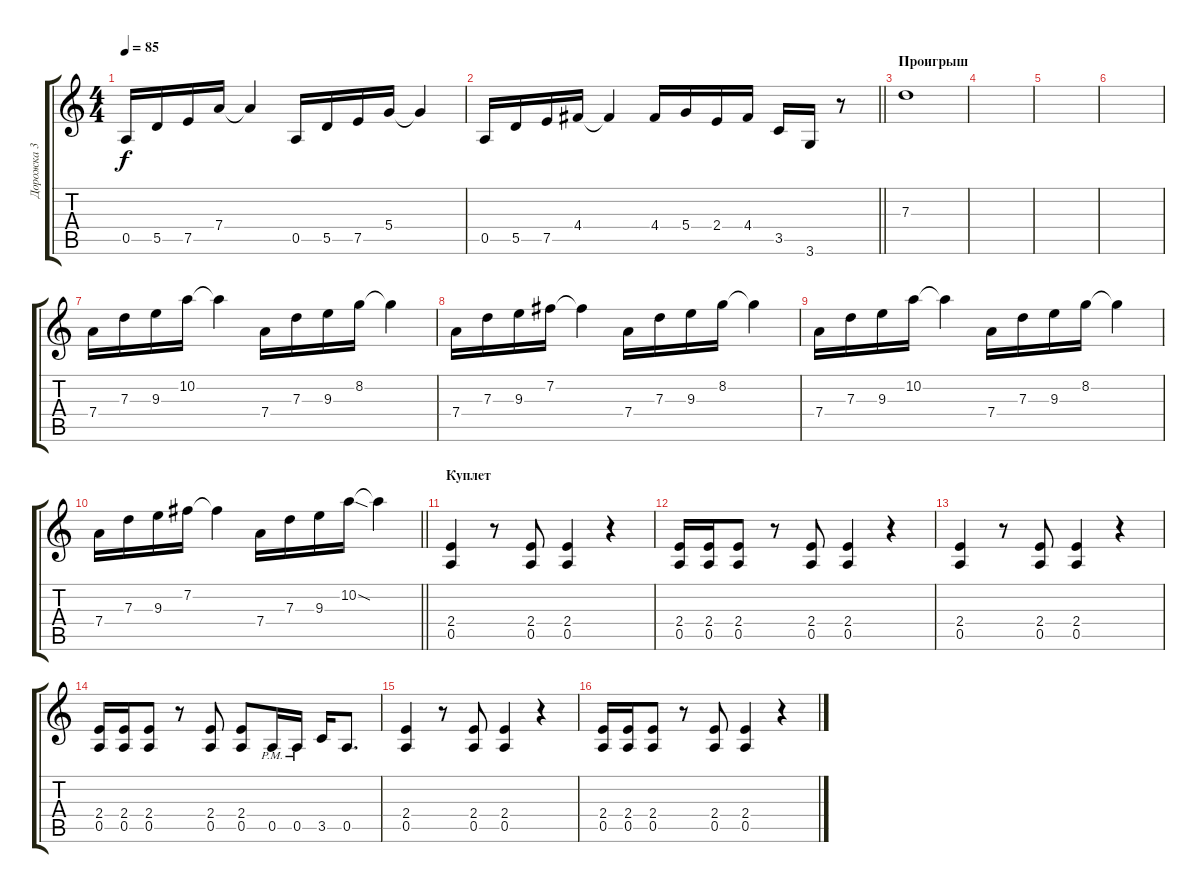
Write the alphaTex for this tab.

\track ("Дорожка 3" "Дорожка 3") {instrument distortionguitar}
\staff {score tabs}
\tuning (E4 B3 G3 D3 A2 E2) {hide}
\ts (4 4)
\tempo 85
\clef g2
\ks c
0.5.16{dy f} 5.5.16 7.5.16 7.4.16 7.4{t}.4 0.5.16 5.5.16 7.5.16 5.4.16 5.4{t}.4 |
\barLineRight lightlight
0.5.16 5.5.16 7.5.16 4.4.16 4.4{t}.4 4.4.16 5.4.16 2.4.16 4.4.16 3.5.16 3.6.16 r.8 |
\section ("" "Проигрыш")
7.3.1 |
|
|
|
7.4.16 7.3.16 9.3.16 10.2.16 10.2{t}.4 7.4.16 7.3.16 9.3.16 8.2.16 8.2{t}.4 |
7.4.16 7.3.16 9.3.16 7.2.16 7.2{t}.4 7.4.16 7.3.16 9.3.16 8.2.16 8.2{t}.4 |
7.4.16 7.3.16 9.3.16 10.2.16 10.2{t}.4 7.4.16 7.3.16 9.3.16 8.2.16 8.2{t}.4 |
\barLineRight lightlight
7.4.16 7.3.16 9.3.16 7.2.16 7.2{t}.4 7.4.16 7.3.16 9.3.16 10.2{sod}.16 10.2{t}.4 |
\section ("" "Куплет")
(2.4 0.5).4 r.8 (2.4 0.5).8 (2.4 0.5).4 r.4 |
(2.4 0.5).16 (2.4 0.5).16 (2.4 0.5).8 r.8 (2.4 0.5).8 (2.4 0.5).4 r.4 |
(2.4 0.5).4 r.8 (2.4 0.5).8 (2.4 0.5).4 r.4 |
(2.4 0.5).16 (2.4 0.5).16 (2.4 0.5).8 r.8 (2.4 0.5).8 (2.4 0.5).8 0.5{pm}.16 0.5{pm}.16 3.5.16 0.5.8{d} |
(2.4 0.5).4 r.8 (2.4 0.5).8 (2.4 0.5).4 r.4 |
(2.4 0.5).16 (2.4 0.5).16 (2.4 0.5).8 r.8 (2.4 0.5).8 (2.4 0.5).4 r.4
